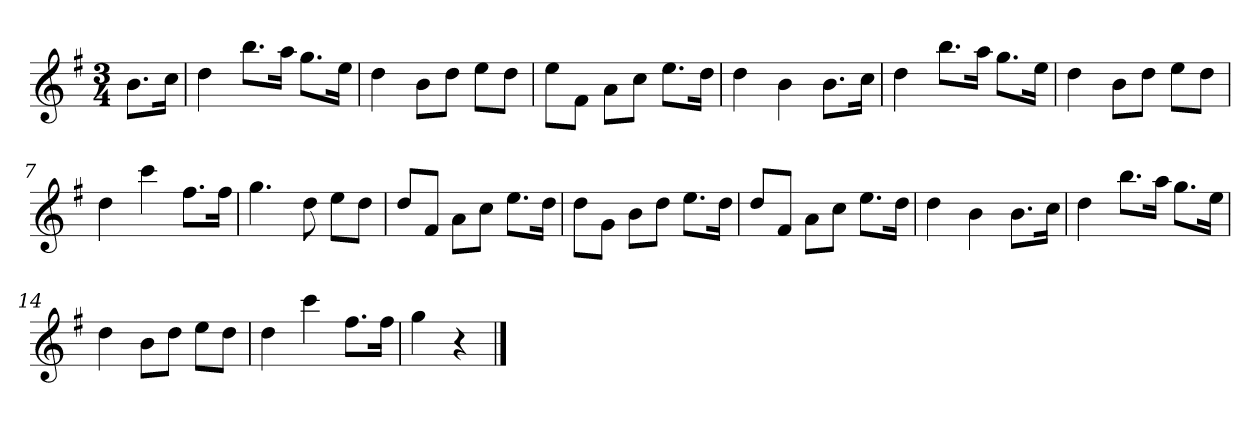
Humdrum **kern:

**kern
*part1
*staff1
*clefG2
*k[f#]
*G:
*M3/4
*MM120
=
8.b\L
16cc\Jk
=1
4dd
8.bb\L
16aa\Jk
8.gg\L
16ee\Jk
=2
4dd
8b\L
8dd\J
8ee\L
8dd\J
=3
8ee\L
8f#\J
8a\L
8cc\J
8.ee\L
16dd\Jk
=4
4dd
4b
8.b\L
16cc\Jk
=5
4dd
8.bb\L
16aa\Jk
8.gg\L
16ee\Jk
=6
4dd
8b\L
8dd\J
8ee\L
8dd\J
=7
4dd
4ccc
8.ff#\L
16ff#\Jk
=8
4.gg
8dd
8ee\L
8dd\J
=9
8dd/L
8f#/J
8a\L
8cc\J
8.ee\L
16dd\Jk
=10
8dd\L
8g\J
8b\L
8dd\J
8.ee\L
16dd\Jk
=11
8dd/L
8f#/J
8a\L
8cc\J
8.ee\L
16dd\Jk
=12
4dd
4b
8.b\L
16cc\Jk
=13
4dd
8.bb\L
16aa\Jk
8.gg\L
16ee\Jk
=14
4dd
8b\L
8dd\J
8ee\L
8dd\J
=15
4dd
4ccc
8.ff#\L
16ff#\Jk
=16
4gg
4r
==
*-
